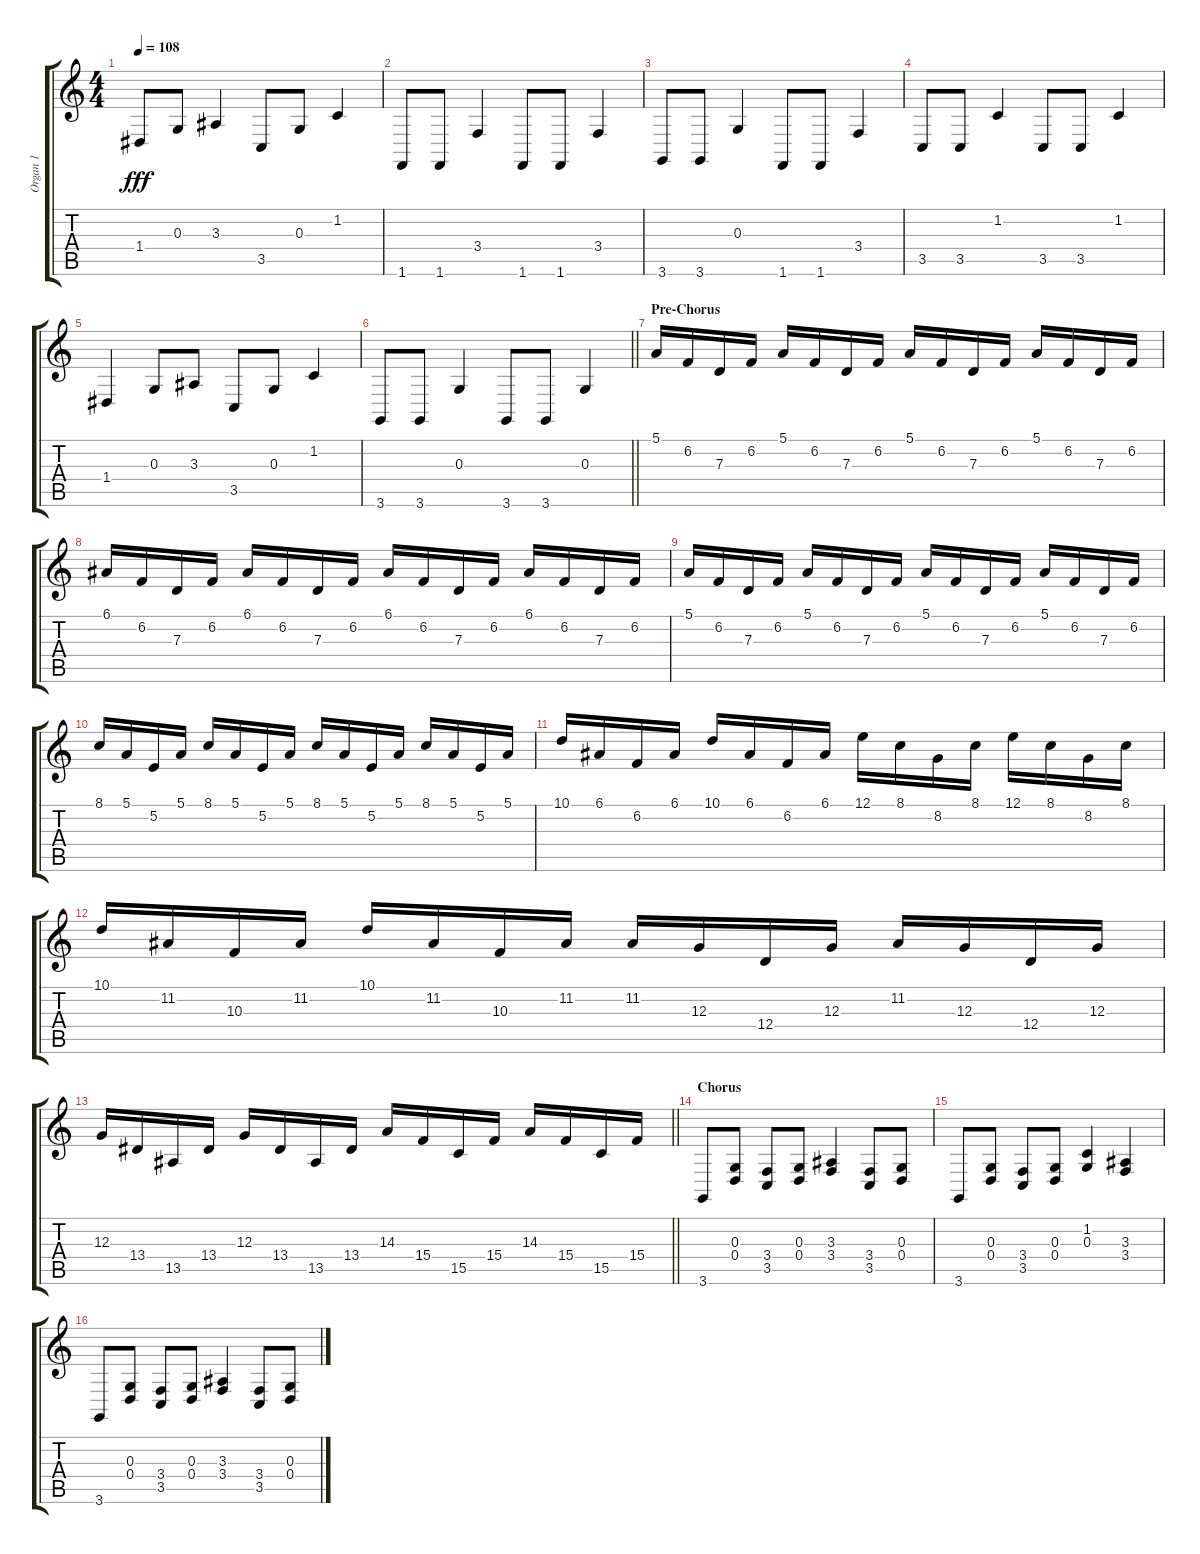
\track ("Organ 1" "Organ 1") {instrument drawbarorgan}
\staff {score tabs}
\tuning (E4 B3 G3 D3 A2 E2) {hide}
\ts (4 4)
\tempo 108
\clef g2
\ks c
1.4.8{dy fff} 0.3.8 3.3.4 3.5.8 0.3.8 1.2.4 |
1.6.8 1.6.8 3.4.4 1.6.8 1.6.8 3.4.4 |
3.6.8 3.6.8 0.3.4 1.6.8 1.6.8 3.4.4 |
3.5.8 3.5.8 1.2.4 3.5.8 3.5.8 1.2.4 |
1.4.4 0.3.8 3.3.8 3.5.8 0.3.8 1.2.4 |
\barLineRight lightlight
3.6.8 3.6.8 0.3.4 3.6.8 3.6.8 0.3.4 |
\section ("" "Pre-Chorus")
5.1.16 6.2.16 7.3.16 6.2.16 5.1.16 6.2.16 7.3.16 6.2.16 5.1.16 6.2.16 7.3.16 6.2.16 5.1.16 6.2.16 7.3.16 6.2.16 |
6.1.16 6.2.16 7.3.16 6.2.16 6.1.16 6.2.16 7.3.16 6.2.16 6.1.16 6.2.16 7.3.16 6.2.16 6.1.16 6.2.16 7.3.16 6.2.16 |
5.1.16 6.2.16 7.3.16 6.2.16 5.1.16 6.2.16 7.3.16 6.2.16 5.1.16 6.2.16 7.3.16 6.2.16 5.1.16 6.2.16 7.3.16 6.2.16 |
8.1.16 5.1.16 5.2.16 5.1.16 8.1.16 5.1.16 5.2.16 5.1.16 8.1.16 5.1.16 5.2.16 5.1.16 8.1.16 5.1.16 5.2.16 5.1.16 |
10.1.16 6.1.16 6.2.16 6.1.16 10.1.16 6.1.16 6.2.16 6.1.16 12.1.16 8.1.16 8.2.16 8.1.16 12.1.16 8.1.16 8.2.16 8.1.16 |
10.1.16 11.2.16 10.3.16 11.2.16 10.1.16 11.2.16 10.3.16 11.2.16 11.2.16 12.3.16 12.4.16 12.3.16 11.2.16 12.3.16 12.4.16 12.3.16 |
\barLineRight lightlight
12.3.16 13.4.16 13.5.16 13.4.16 12.3.16 13.4.16 13.5.16 13.4.16 14.3.16 15.4.16 15.5.16 15.4.16 14.3.16 15.4.16 15.5.16 15.4.16 |
\section ("" "Chorus")
3.6.8 (0.3 0.4).8 (3.4 3.5).8 (0.3 0.4).8 (3.3 3.4).4 (3.4 3.5).8 (0.3 0.4).8 |
3.6.8 (0.3 0.4).8 (3.4 3.5).8 (0.3 0.4).8 (1.2 0.3).4 (3.3 3.4).4 |
3.6.8 (0.3 0.4).8 (3.4 3.5).8 (0.3 0.4).8 (3.3 3.4).4 (3.4 3.5).8 (0.3 0.4).8
